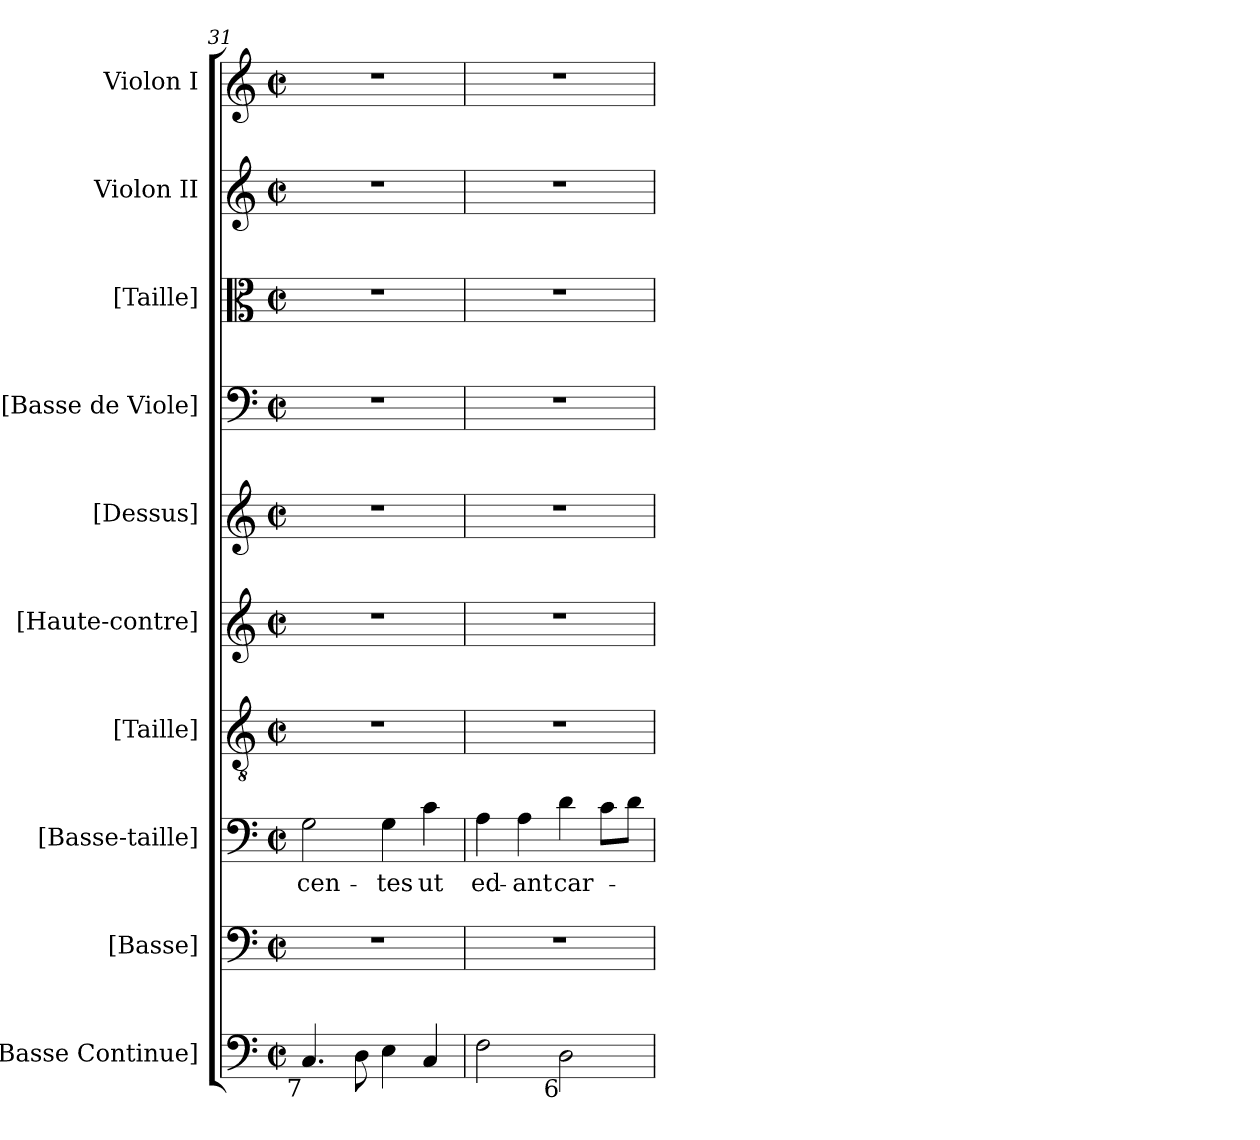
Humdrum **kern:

**kern	**kern	**kern	**text	**kern	**kern	**kern	**kern	**kern	**kern	**kern
*part10	*part9	*part8	*part8	*part7	*part6	*part5	*part4	*part3	*part2	*part1
*staff10	*staff9	*staff8	*staff8	*staff7	*staff6	*staff5	*staff4	*staff3	*staff2	*staff1
*I"[Basse Continue]	*I"[Basse]	*I"[Basse-taille]	*	*I"[Taille]	*I"[Haute-contre]	*I"[Dessus]	*I"[Basse de Viole]	*I"[Taille]	*I"Violon II	*I"Violon I
*I'B.c.	*I'B.	*I'B.t.	*	*I'T.	*I'H.C.	*I'D.	*	*	*I'Vln. II	*I'Vln. I
*clefF4	*clefF4	*clefF4	*	*clefGv2	*clefG2	*clefG2	*clefF4	*clefC3	*clefG2	*clefG2
*	*	*	*	*ITrd7c12	*ITrd7c12	*	*	*	*	*
*k[]	*k[]	*k[]	*	*k[]	*k[]	*k[]	*k[]	*k[]	*k[]	*k[]
*M2/2	*M2/2	*M2/2	*	*M2/2	*M2/2	*M2/2	*M2/2	*M2/2	*M2/2	*M2/2
*met(c|)	*met(c|)	*met(c|)	*	*met(c|)	*met(c|)	*met(c|)	*met(c|)	*met(c|)	*met(c|)	*met(c|)
=31	=31	=31	=31	=31	=31	=31	=31	=31	=31	=31
!LO:TX:b:rj:t=7	!	!	!	!	!	!	!	!	!	!
!	!	!	!LO:LY:b:color=#000000	!	!	!	!	!	!	!
4.Ci/	1r	2Gi\	-cen-	1r	1r	1r	1r	1r	1r	1r
8Di\	.	.	.	.	.	.	.	.	.	.
!	!	!	!LO:LY:b:color=#000000	!	!	!	!	!	!	!
4Ei\	.	4Gi\	-tes	.	.	.	.	.	.	.
!	!	!	!LO:LY:b:color=#000000	!	!	!	!	!	!	!
4Ci/	.	4ci\	ut	.	.	.	.	.	.	.
=32	=32	=32	=32	=32	=32	=32	=32	=32	=32	=32
!	!	!	!LO:LY:b:color=#000000	!	!	!	!	!	!	!
2Fi\	1r	4Ai\	ed-	1r	1r	1r	1r	1r	1r	1r
!	!	!	!LO:LY:b:color=#000000	!	!	!	!	!	!	!
.	.	4Ai\	-ant	.	.	.	.	.	.	.
!LO:TX:b:rj:t=6	!	!	!	!	!	!	!	!	!	!
!	!	!	!LO:LY:b:color=#000000	!	!	!	!	!	!	!
2Di\	.	4di\	car-	.	.	.	.	.	.	.
.	.	8ci\L	.	.	.	.	.	.	.	.
.	.	8di\J	.	.	.	.	.	.	.	.
=	=	=	=	=	=	=	=	=	=	=
*-	*-	*-	*-	*-	*-	*-	*-	*-	*-	*-
